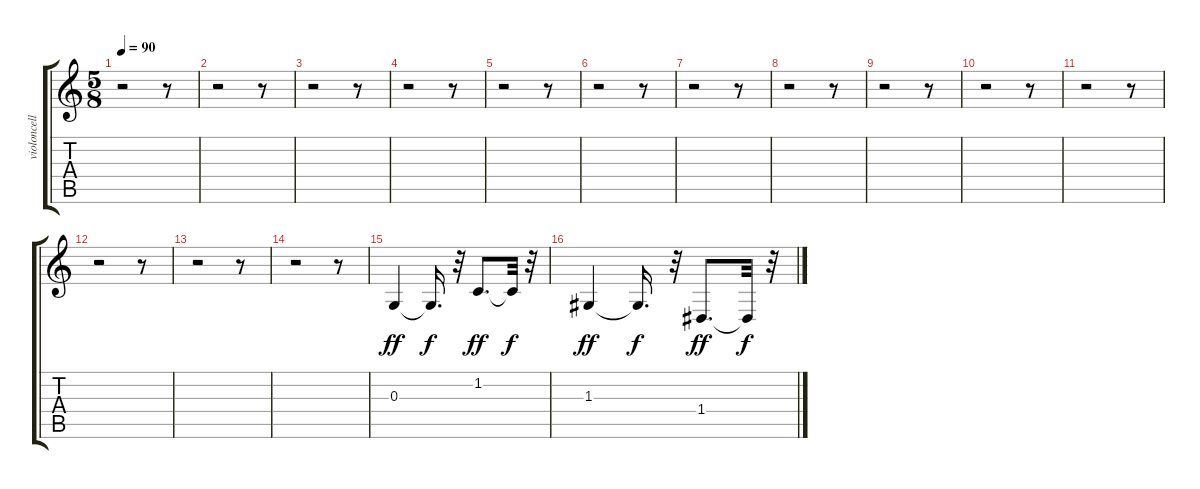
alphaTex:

\track ("violoncelle" "violoncell") {instrument cello}
\staff {score tabs}
\tuning (E4 B3 G3 D3 A2 E2) {hide}
\ts (5 8)
\tempo 90
\clef g2
\ks c
r.2{dy ff} r.8 |
r.2 r.8 |
r.2 r.8 |
r.2 r.8 |
r.2 r.8 |
r.2 r.8 |
r.2 r.8 |
r.2 r.8 |
r.2 r.8 |
r.2 r.8 |
r.2 r.8 |
r.2 r.8 |
r.2 r.8 |
r.2 r.8 |
0.3.4 0.3{t}.16{d dy f} r.32 1.2.8{d dy ff} 1.2{t}.32{dy f} r.32 |
1.3.4{dy ff} 1.3{t}.16{d dy f} r.32 1.4.8{d dy ff} 1.4{t}.32{dy f} r.32
